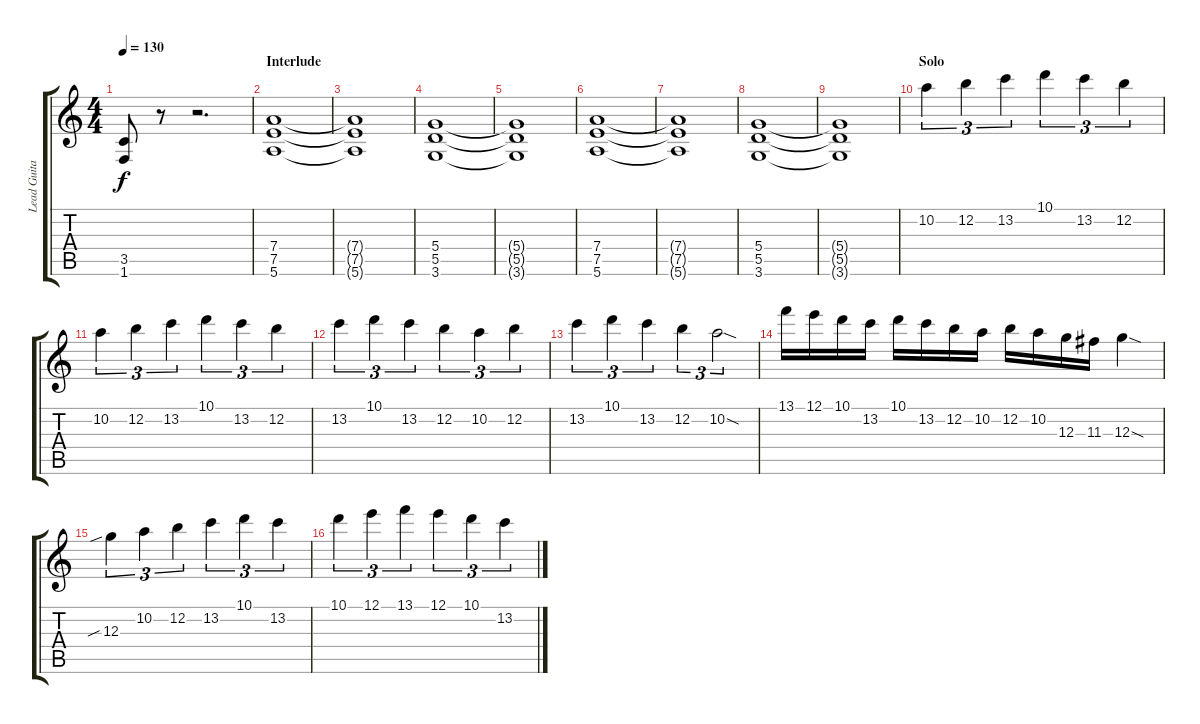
\track ("Lead Guitar" "Lead Guita") {instrument distortionguitar}
\staff {score tabs}
\tuning (E4 B3 G3 D3 A2 E2) {hide}
\ts (4 4)
\tempo 130
\clef g2
\ks c
(3.5 1.6).8{dy f} r.8 r.2{d} |
\section ("" "Interlude")
(7.4 7.5 5.6).1 |
(7.4{t} 7.5{t} 5.6{t}).1 |
(5.4 5.5 3.6).1 |
(5.4{t} 5.5{t} 3.6{t}).1 |
(7.4 7.5 5.6).1 |
(7.4{t} 7.5{t} 5.6{t}).1 |
(5.4 5.5 3.6).1 |
(5.4{t} 5.5{t} 3.6{t}).1 |
\section ("" "Solo")
10.2.4{tu (3 2)} 12.2.4{tu (3 2)} 13.2.4{tu (3 2)} 10.1.4{tu (3 2)} 13.2.4{tu (3 2)} 12.2.4{tu (3 2)} |
10.2.4{tu (3 2)} 12.2.4{tu (3 2)} 13.2.4{tu (3 2)} 10.1.4{tu (3 2)} 13.2.4{tu (3 2)} 12.2.4{tu (3 2)} |
13.2.4{tu (3 2)} 10.1.4{tu (3 2)} 13.2.4{tu (3 2)} 12.2.4{tu (3 2)} 10.2.4{tu (3 2)} 12.2.4{tu (3 2)} |
13.2.4{tu (3 2)} 10.1.4{tu (3 2)} 13.2.4{tu (3 2)} 12.2.4{tu (3 2)} 10.2{sod}.2{tu (3 2)} |
13.1.16 12.1.16 10.1.16 13.2.16 10.1.16 13.2.16 12.2.16 10.2.16 12.2.16 10.2.16 12.3.16 11.3.16 12.3{sod}.4 |
12.3{sib}.4{tu (3 2)} 10.2.4{tu (3 2)} 12.2.4{tu (3 2)} 13.2.4{tu (3 2)} 10.1.4{tu (3 2)} 13.2.4{tu (3 2)} |
10.1.4{tu (3 2)} 12.1.4{tu (3 2)} 13.1.4{tu (3 2)} 12.1.4{tu (3 2)} 10.1.4{tu (3 2)} 13.2.4{tu (3 2)}
